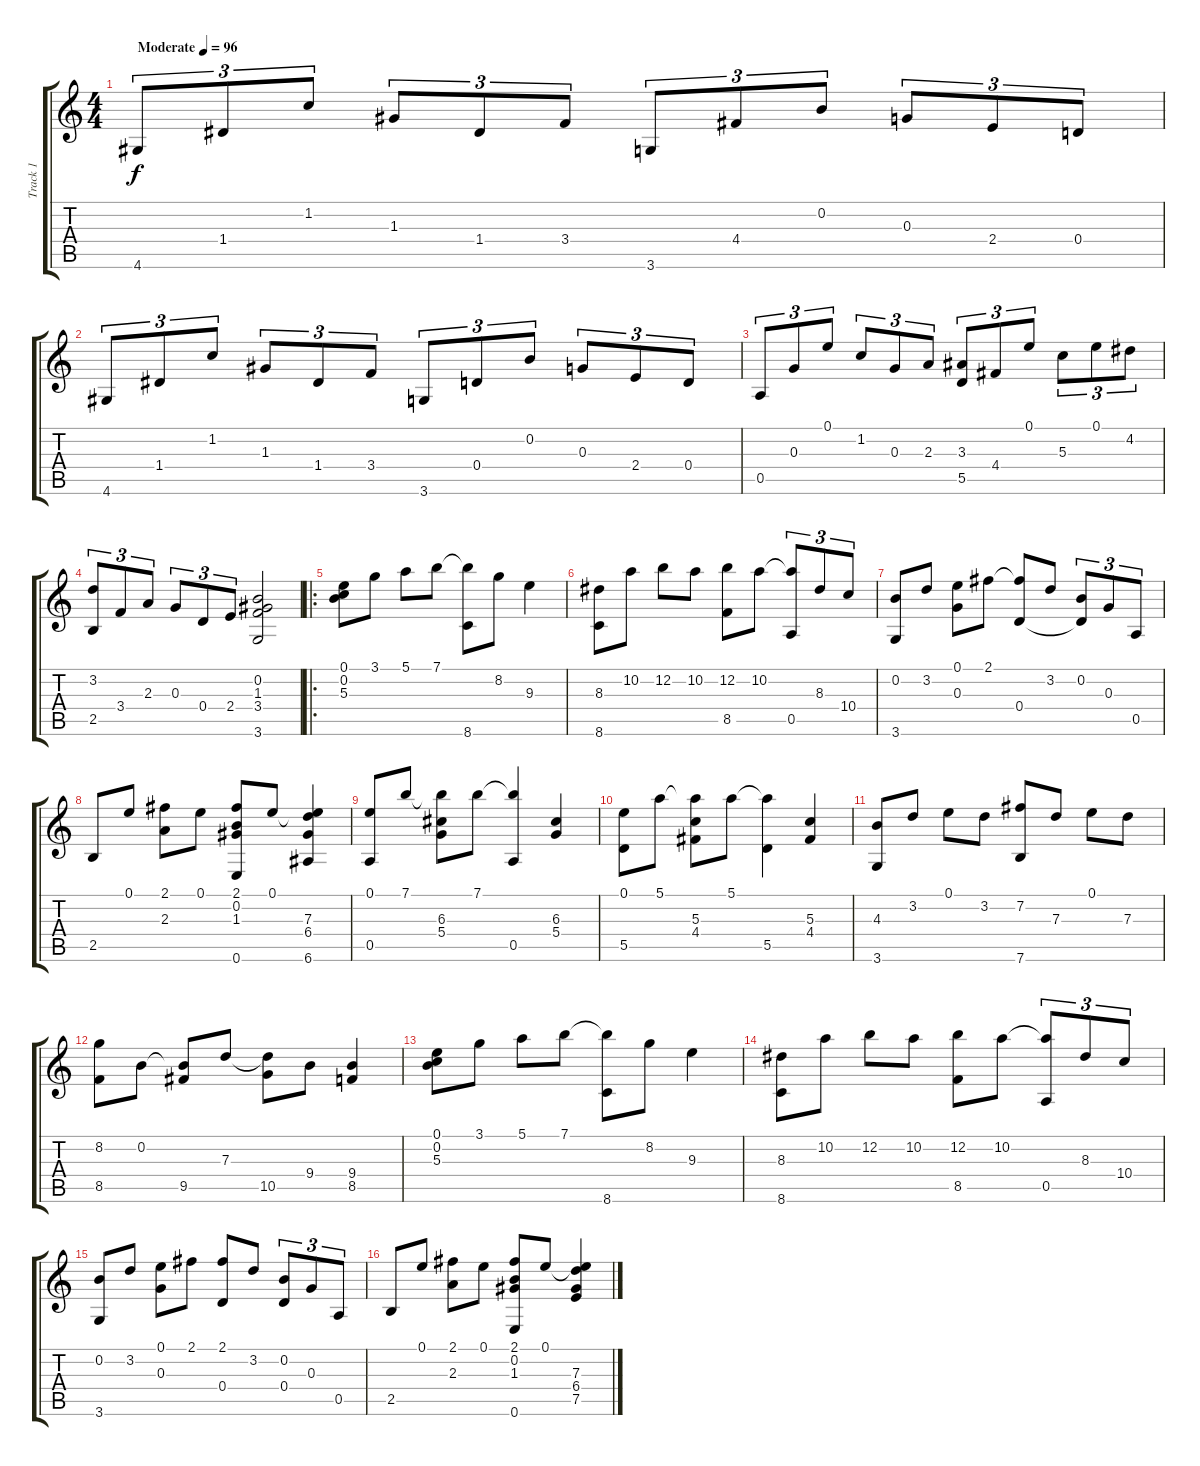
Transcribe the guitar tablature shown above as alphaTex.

\track ("Track 1" "Track 1") {instrument electricguitarjazz}
\staff {score tabs}
\tuning (E4 B3 G3 D3 A2 E2) {hide}
\ts (4 4)
\tempo (96 "Moderate")
\clef g2
\ks c
4.6.8{tu (3 2) dy f instrument electricguitarjazz} 1.4.8{tu (3 2)} 1.2.8{tu (3 2)} 1.3.8{tu (3 2)} 1.4.8{tu (3 2)} 3.4.8{tu (3 2)} 3.6.8{tu (3 2)} 4.4.8{tu (3 2)} 0.2.8{tu (3 2)} 0.3.8{tu (3 2)} 2.4.8{tu (3 2)} 0.4.8{tu (3 2)} |
4.6.8{tu (3 2)} 1.4.8{tu (3 2)} 1.2.8{tu (3 2)} 1.3.8{tu (3 2)} 1.4.8{tu (3 2)} 3.4.8{tu (3 2)} 3.6.8{tu (3 2)} 0.4.8{tu (3 2)} 0.2.8{tu (3 2)} 0.3.8{tu (3 2)} 2.4.8{tu (3 2)} 0.4.8{tu (3 2)} |
0.5.8{tu (3 2)} 0.3.8{tu (3 2)} 0.1.8{tu (3 2)} 1.2.8{tu (3 2)} 0.3.8{tu (3 2)} 2.3.8{tu (3 2)} (3.3 5.5).8{tu (3 2)} 4.4.8{tu (3 2)} 0.1.8{tu (3 2)} 5.3.8{tu (3 2)} 0.1.8{tu (3 2)} 4.2.8{tu (3 2)} |
(3.2 2.5).8{tu (3 2)} 3.4.8{tu (3 2)} 2.3.8{tu (3 2)} 0.3.8{tu (3 2)} 0.4.8{tu (3 2)} 2.4.8{tu (3 2)} (0.2 1.3 3.4 3.6).2 |
\ro
(0.1 0.2 5.3).8 3.1.8 5.1.8 7.1.8 (7.1{t} 8.6).8 8.2.8 9.3.4 |
(8.3 8.6).8 10.2.8 12.2.8 10.2.8 (12.2 8.5).8 10.2.8 (10.2{t} 0.5).8{tu (3 2)} 8.3.8{tu (3 2)} 10.4.8{tu (3 2)} |
(0.2 3.6).8 3.2.8 (0.1 0.3).8 2.1.8 (2.1{t} 0.4).8 3.2.8 (0.2 0.4{t}).8{tu (3 2)} 0.3.8{tu (3 2)} 0.5.8{tu (3 2)} |
2.5.8 0.1.8 (2.1 2.3).8 0.1.8 (2.1 0.2 1.3 0.6).8 0.1.8 (0.1{t} 7.3 6.4 6.6).4 |
(0.1 0.5).8 7.1.8 (7.1{t} 6.3 5.4).8 7.1.8 (7.1{t} 0.5).4 (6.3 5.4).4 |
(0.1 5.5).8 5.1.8 (5.1{t} 5.3 4.4).8 5.1.8 (5.1{t} 5.5).4 (5.3 4.4).4 |
(4.3 3.6).8 3.2.8 0.1.8 3.2.8 (7.2 7.6).8 7.3.8 0.1.8 7.3.8 |
(8.2 8.5).8 0.2.8 (0.2{t} 9.5).8 7.3.8 (7.3{t} 10.5).8 9.4.8 (9.4 8.5).4 |
(0.1 0.2 5.3).8 3.1.8 5.1.8 7.1.8 (7.1{t} 8.6).8 8.2.8 9.3.4 |
(8.3 8.6).8 10.2.8 12.2.8 10.2.8 (12.2 8.5).8 10.2.8 (10.2{t} 0.5).8{tu (3 2)} 8.3.8{tu (3 2)} 10.4.8{tu (3 2)} |
(0.2 3.6).8 3.2.8 (0.1 0.3).8 2.1.8 (2.1 0.4).8 3.2.8 (0.2 0.4).8{tu (3 2)} 0.3.8{tu (3 2)} 0.5.8{tu (3 2)} |
2.5.8 0.1.8 (2.1 2.3).8 0.1.8 (2.1 0.2 1.3 0.6).8 0.1.8 (0.1{t} 7.3 6.4 7.5).4
